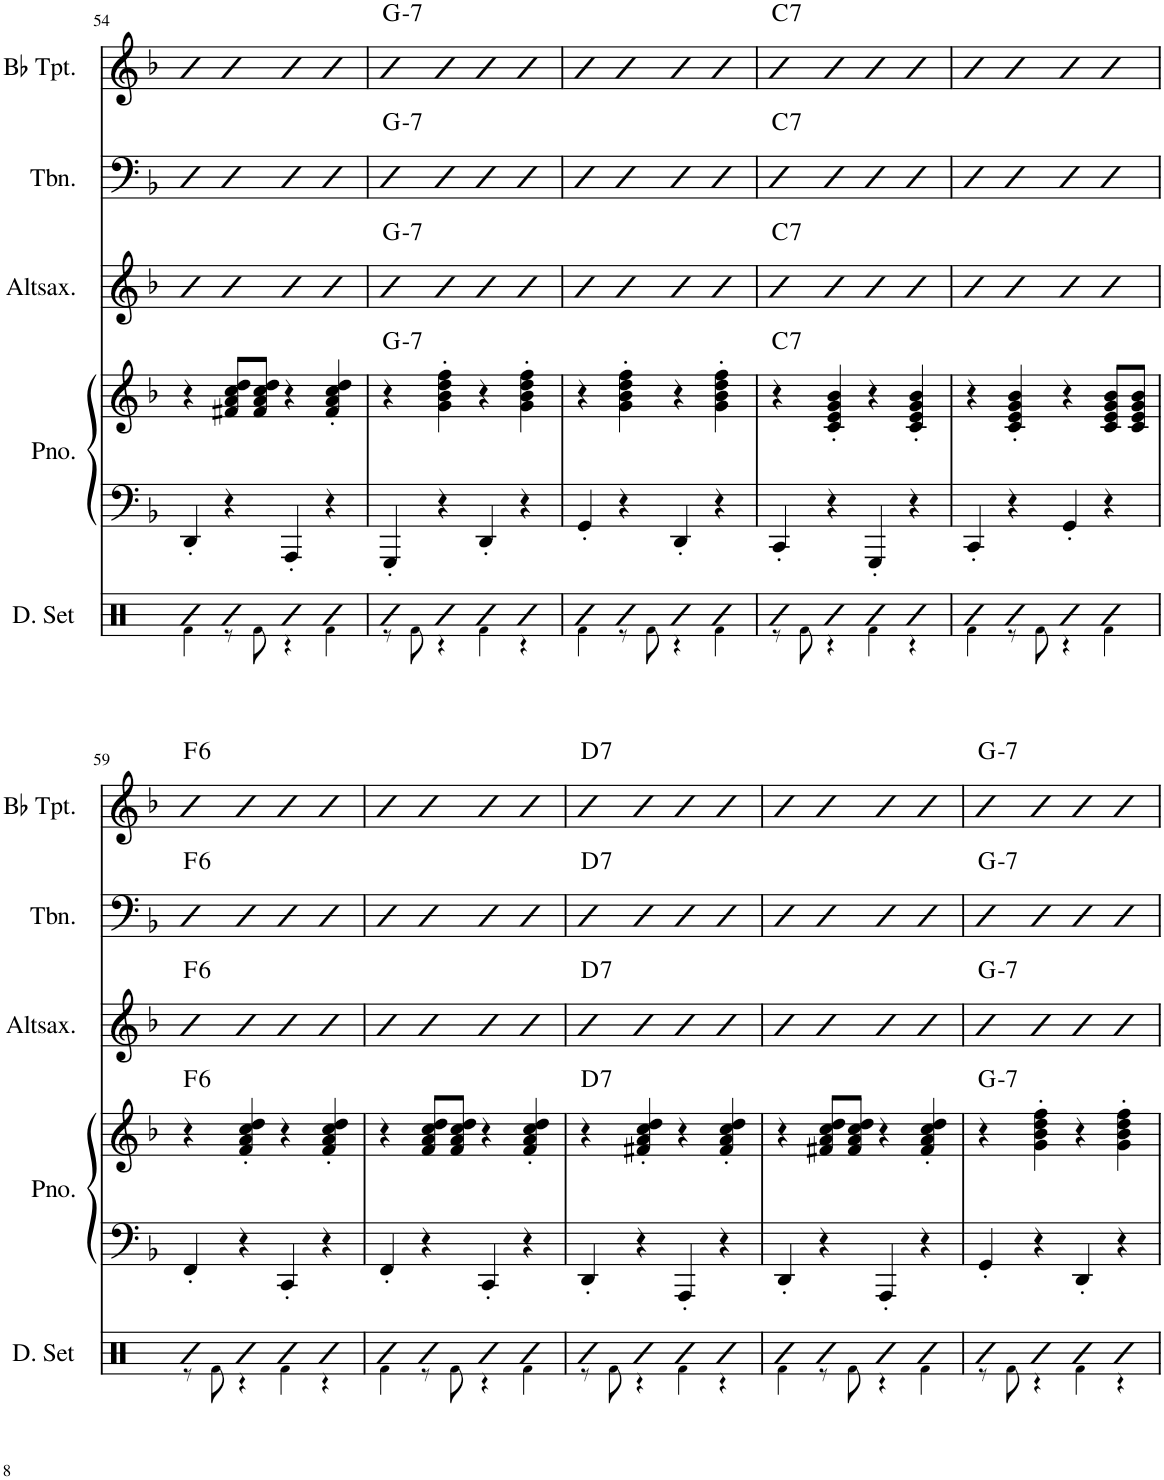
**kern	**kern	**kern	**harte	**kern	**harte	**kern	**harte	**kern	**harte	**kern	**harte	**kern	**harte	**kern	**harte
*part8	*part7	*part7	*part7	*part6	*part6	*part5	*part5	*part4	*part4	*part3	*part3	*part2	*part2	*part1	*part1
*staff9	*staff8	*staff7	*	*staff6	*	*staff5	*	*staff4	*	*staff3	*	*staff2	*	*staff1	*
*I"Drumset	*I"Piano	*	*	*I"Tuba	*	*I"Tenorsaxofon	*	*I"Altsaxofon	*	*I"Bb Clarinet	*	*I"Trombone	*	*I"Bb Trumpet	*
*I'D. Set	*I'Pno.	*	*	*I'Tba.	*	*I'Ten-sax.	*	*I'Altsax.	*	*I'Bb Cl.	*	*I'Tbn.	*	*I'Bb Tpt.	*
!!LO:PB:g=z
*clefX	*clefF4	*clefG2	*	*clefF4	*	*clefGv2	*	*clefG2	*	*clefG2	*	*clefF4	*	*clefG2	*
*	*	*	*	*	*	*Trd8c14	*	*Trd5c9	*	*Trd1c2	*	*	*	*Trd1c2	*
*k[]	*k[b-]	*k[b-]	*	*k[b-]	*	*k[b-]	*	*k[b-]	*	*k[b-]	*	*k[b-]	*	*k[b-]	*
*M4/4	*M4/4	*M4/4	*	*M4/4	*	*M4/4	*	*M4/4	*	*M4/4	*	*M4/4	*	*M4/4	*
=54	=54	=54	=54	=54	=54	=54	=54	=54	=54	=54	=54	=54	=54	=54	=54
*^	*	*	*	*	*	*	*	*	*	*	*	*	*	*	*
4R	4Rf!\	4DD'/	4r	.	4DD	.	4a	.	4a	.	4a	.	4a	.	4a	.
4R	8r	4r	8f#X/ 8a/ 8cc/ 8dd/L	.	4FF#X	.	4a	.	4a	.	4a	.	4a	.	4a	.
.	8Rf!\	.	8f#/ 8a/ 8cc/ 8dd/J	.	.	.	.	.	.	.	.	.	.	.	.	.
4R	4r	4AAA'/	4r	.	4AA	.	4a	.	4a	.	4a	.	4a	.	4a	.
4R	4Rf!\	4r	4f#/' 4a/' 4cc/' 4dd/'	.	4FF#	.	4a	.	4a	.	4a	.	4a	.	4a	.
=55	=55	=55	=55	=55	=55	=55	=55	=55	=55	=55	=55	=55	=55	=55	=55	=55
!	!	!	!	!LO:H:kt=7	!	!LO:H:kt=7	!	!LO:H:kt=7	!	!LO:H:kt=7	!	!LO:H:kt=7	!	!LO:H:kt=7	!	!LO:H:kt=7
4R	8r	4GGG'/	4r	G:min7	4GG	G:min7	4a	G:min7	4a	G:min7	4a	G:min7	4a	G:min7	4a	G:min7
.	8Rf!\	.	.	.	.	.	.	.	.	.	.	.	.	.	.	.
4R	4r	4r	4g\' 4b-\' 4dd\' 4ff\'	.	4BBB-	.	4a	.	4a	.	4a	.	4a	.	4a	.
4R	4Rf!\	4DD'/	4r	.	4DD	.	4a	.	4a	.	4a	.	4a	.	4a	.
4R	4r	4r	4g\' 4b-\' 4dd\' 4ff\'	.	4GG	.	4a	.	4a	.	4a	.	4a	.	4a	.
=56	=56	=56	=56	=56	=56	=56	=56	=56	=56	=56	=56	=56	=56	=56	=56	=56
4R	4Rf!\	4GG'/	4r	.	4AA	.	4a	.	4a	.	4a	.	4a	.	4a	.
4R	8r	4r	4g\' 4b-\' 4dd\' 4ff\'	.	4GG	.	4a	.	4a	.	4a	.	4a	.	4a	.
.	8Rf!\	.	.	.	.	.	.	.	.	.	.	.	.	.	.	.
4R	4r	4DD'/	4r	.	4FF#X	.	4a	.	4a	.	4a	.	4a	.	4a	.
4R	4Rf!\	4r	4g\' 4b-\' 4dd\' 4ff\'	.	4GG	.	4a	.	4a	.	4a	.	4a	.	4a	.
=57	=57	=57	=57	=57	=57	=57	=57	=57	=57	=57	=57	=57	=57	=57	=57	=57
!	!	!	!	!LO:H:kt=7	!	!LO:H:kt=7	!	!LO:H:kt=7	!	!LO:H:kt=7	!	!LO:H:kt=7	!	!LO:H:kt=7	!	!LO:H:kt=7
4R	8r	4CC'/	4r	C:7	4C	C:7	4a	C:7	4a	C:7	4a	C:7	4a	C:7	4a	C:7
.	8Rf!\	.	.	.	.	.	.	.	.	.	.	.	.	.	.	.
4R	4r	4r	4c/' 4e/' 4g/' 4b-/'	.	4BB-	.	4a	.	4a	.	4a	.	4a	.	4a	.
4R	4Rf!\	4GGG'/	4r	.	4C	.	4a	.	4a	.	4a	.	4a	.	4a	.
4R	4r	4r	4c/' 4e/' 4g/' 4b-/'	.	4D	.	4a	.	4a	.	4a	.	4a	.	4a	.
=58	=58	=58	=58	=58	=58	=58	=58	=58	=58	=58	=58	=58	=58	=58	=58	=58
4R	4Rf!\	4CC'/	4r	.	4C	.	4a	.	4a	.	4a	.	4a	.	4a	.
4R	8r	4r	4c/' 4e/' 4g/' 4b-/'	.	4GG	.	4a	.	4a	.	4a	.	4a	.	4a	.
.	8Rf!\	.	.	.	.	.	.	.	.	.	.	.	.	.	.	.
4R	4r	4GG'/	4r	.	4EE	.	4a	.	4a	.	4a	.	4a	.	4a	.
4R	4Rf!\	4r	8c/ 8e/ 8g/ 8b-/L	.	4CC	.	4a	.	4a	.	4a	.	4a	.	4a	.
.	.	.	8c/ 8e/ 8g/ 8b-/J	.	.	.	.	.	.	.	.	.	.	.	.	.
!!LO:LB:g=z
=59	=59	=59	=59	=59	=59	=59	=59	=59	=59	=59	=59	=59	=59	=59	=59	=59
!	!	!	!	!LO:H:kt=6	!	!LO:H:kt=6	!	!LO:H:kt=6	!	!LO:H:kt=6	!	!LO:H:kt=6	!	!LO:H:kt=6	!	!LO:H:kt=6
4R	8r	4FF'/	4r	F:maj6	4FF	F:maj6	4a	F:maj6	4a	F:maj6	4a	F:maj6	4a	F:maj6	4a	F:maj6
.	8Rf!\	.	.	.	.	.	.	.	.	.	.	.	.	.	.	.
4R	4r	4r	4f/' 4a/' 4cc/' 4dd/'	.	4CC	.	4a	.	4a	.	4a	.	4a	.	4a	.
4R	4Rf!\	4CC'/	4r	.	4FF	.	4a	.	4a	.	4a	.	4a	.	4a	.
4R	4r	4r	4f/' 4a/' 4cc/' 4dd/'	.	4AA	.	4a	.	4a	.	4a	.	4a	.	4a	.
=60	=60	=60	=60	=60	=60	=60	=60	=60	=60	=60	=60	=60	=60	=60	=60	=60
4R	4Rf!\	4FF'/	4r	.	4C	.	4a	.	4a	.	4a	.	4a	.	4a	.
4R	8r	4r	8f/ 8a/ 8cc/ 8dd/L	.	4BB-	.	4a	.	4a	.	4a	.	4a	.	4a	.
.	8Rf!\	.	8f/ 8a/ 8cc/ 8dd/J	.	.	.	.	.	.	.	.	.	.	.	.	.
4R	4r	4CC'/	4r	.	4AA	.	4a	.	4a	.	4a	.	4a	.	4a	.
4R	4Rf!\	4r	4f/' 4a/' 4cc/' 4dd/'	.	4GG	.	4a	.	4a	.	4a	.	4a	.	4a	.
=61	=61	=61	=61	=61	=61	=61	=61	=61	=61	=61	=61	=61	=61	=61	=61	=61
!	!	!	!	!LO:H:kt=7	!	!LO:H:kt=7	!	!LO:H:kt=7	!	!LO:H:kt=7	!	!LO:H:kt=7	!	!LO:H:kt=7	!	!LO:H:kt=7
4R	8r	4DD'/	4r	D:7	4FF#X	D:7	4a	D:7	4a	D:7	4a	D:7	4a	D:7	4a	D:7
.	8Rf!\	.	.	.	.	.	.	.	.	.	.	.	.	.	.	.
4R	4r	4r	4f#X/' 4a/' 4cc/' 4dd/'	.	4DD	.	4a	.	4a	.	4a	.	4a	.	4a	.
4R	4Rf!\	4AAA'/	4r	.	4FF#	.	4a	.	4a	.	4a	.	4a	.	4a	.
4R	4r	4r	4f#/' 4a/' 4cc/' 4dd/'	.	4CC#X	.	4a	.	4a	.	4a	.	4a	.	4a	.
=62	=62	=62	=62	=62	=62	=62	=62	=62	=62	=62	=62	=62	=62	=62	=62	=62
4R	4Rf!\	4DD'/	4r	.	4DD	.	4a	.	4a	.	4a	.	4a	.	4a	.
4R	8r	4r	8f#X/ 8a/ 8cc/ 8dd/L	.	4FF#X	.	4a	.	4a	.	4a	.	4a	.	4a	.
.	8Rf!\	.	8f#/ 8a/ 8cc/ 8dd/J	.	.	.	.	.	.	.	.	.	.	.	.	.
4R	4r	4AAA'/	4r	.	4AA	.	4a	.	4a	.	4a	.	4a	.	4a	.
4R	4Rf!\	4r	4f#/' 4a/' 4cc/' 4dd/'	.	4FF#	.	4a	.	4a	.	4a	.	4a	.	4a	.
=63	=63	=63	=63	=63	=63	=63	=63	=63	=63	=63	=63	=63	=63	=63	=63	=63
!	!	!	!	!LO:H:kt=7	!	!LO:H:kt=7	!	!LO:H:kt=7	!	!LO:H:kt=7	!	!LO:H:kt=7	!	!LO:H:kt=7	!	!LO:H:kt=7
4R	8r	4GG'/	4r	G:min7	4GG	G:min7	4a	G:min7	4a	G:min7	4a	G:min7	4a	G:min7	4a	G:min7
.	8Rf!\	.	.	.	.	.	.	.	.	.	.	.	.	.	.	.
4R	4r	4r	4g\' 4b-\' 4dd\' 4ff\'	.	4BBB-	.	4a	.	4a	.	4a	.	4a	.	4a	.
4R	4Rf!\	4DD'/	4r	.	4DD	.	4a	.	4a	.	4a	.	4a	.	4a	.
4R	4r	4r	4g\' 4b-\' 4dd\' 4ff\'	.	4GG	.	4a	.	4a	.	4a	.	4a	.	4a	.
*v	*v	*	*	*	*	*	*	*	*	*	*	*	*	*	*	*
=	=	=	=	=	=	=	=	=	=	=	=	=	=	=	=
*-	*-	*-	*-	*-	*-	*-	*-	*-	*-	*-	*-	*-	*-	*-	*-
